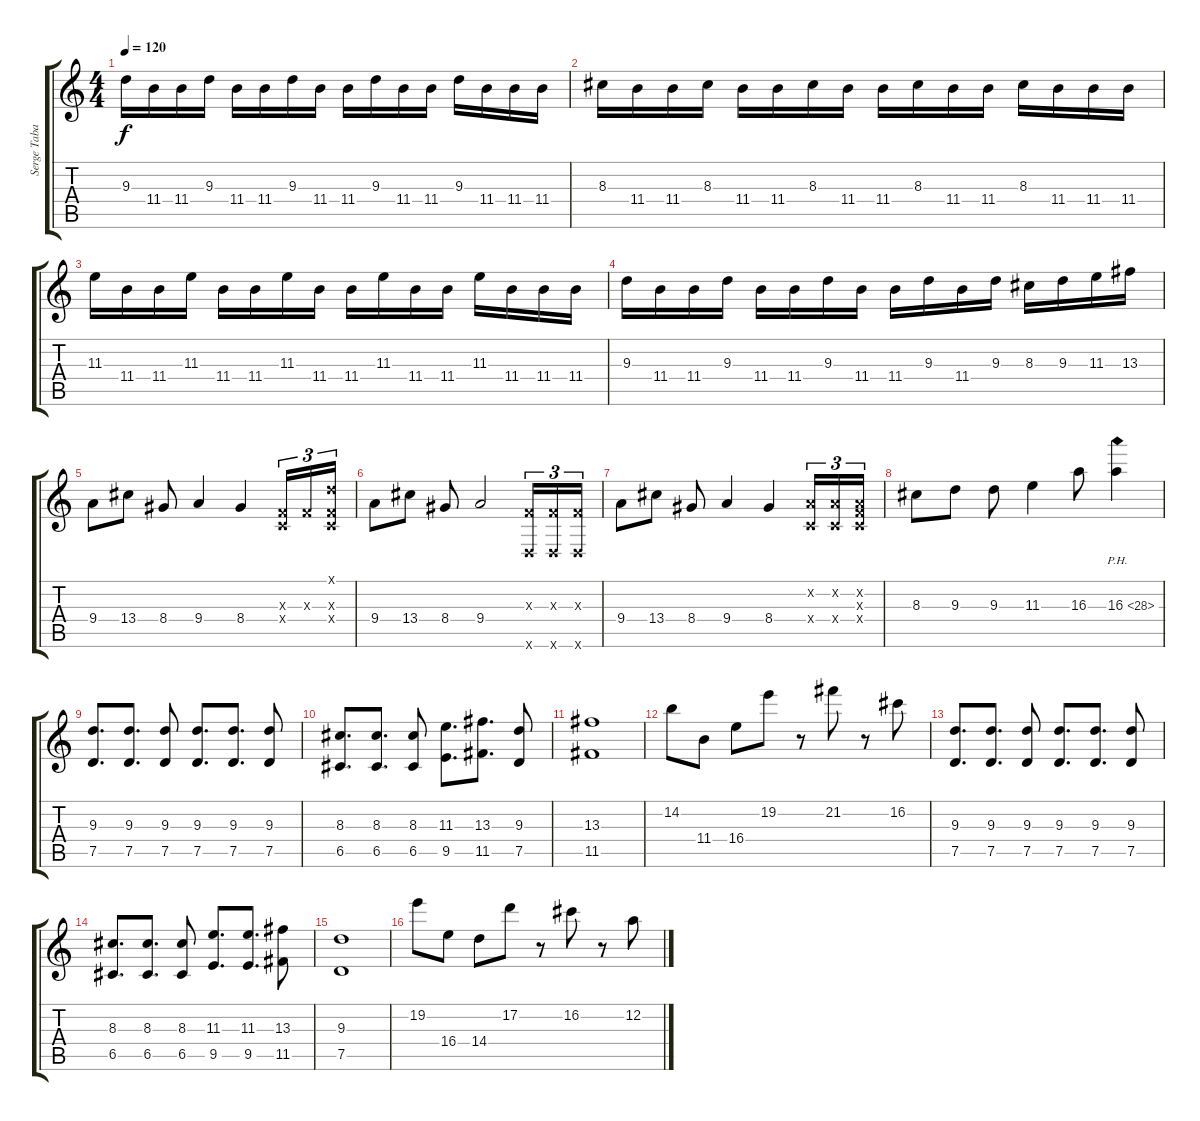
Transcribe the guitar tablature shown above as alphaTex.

\track ("Serge Tabachnikov " "Serge Taba") {instrument distortionguitar}
\staff {score tabs}
\tuning (D4 A3 F3 C3 G2 D2) {hide}
\ts (4 4)
\tempo 120
\clef g2
\ks c
9.3.16{dy f} 11.4.16 11.4.16 9.3.16 11.4.16 11.4.16 9.3.16 11.4.16 11.4.16 9.3.16 11.4.16 11.4.16 9.3.16 11.4.16 11.4.16 11.4.16 |
8.3.16 11.4.16 11.4.16 8.3.16 11.4.16 11.4.16 8.3.16 11.4.16 11.4.16 8.3.16 11.4.16 11.4.16 8.3.16 11.4.16 11.4.16 11.4.16 |
11.3.16 11.4.16 11.4.16 11.3.16 11.4.16 11.4.16 11.3.16 11.4.16 11.4.16 11.3.16 11.4.16 11.4.16 11.3.16 11.4.16 11.4.16 11.4.16 |
9.3.16 11.4.16 11.4.16 9.3.16 11.4.16 11.4.16 9.3.16 11.4.16 11.4.16 9.3.16 11.4.16 9.3.16 8.3.16 9.3.16 11.3.16 13.3.16 |
9.4.8 13.4.8 8.4.8 9.4.4 8.4.4 (0.3{x} 0.4{x}).16{tu (3 2)} 0.3{x}.16{tu (3 2)} (0.1{x} 0.3{x} 0.4{x}).16{tu (3 2)} |
9.4.8 13.4.8 8.4.8 9.4.2 (0.3{x} 0.6{x}).16{tu (3 2)} (0.3{x} 0.6{x}).16{tu (3 2)} (0.3{x} 0.6{x}).16{tu (3 2)} |
9.4.8 13.4.8 8.4.8 9.4.4 8.4.4 (0.2{x} 0.4{x}).16{tu (3 2)} (0.2{x} 0.4{x}).16{tu (3 2)} (0.2{x} 0.3{x} 0.4{x}).16{tu (3 2)} |
8.3.8 9.3.8 9.3.8 11.3.4 16.3.8 16.3{ph 12}.4 |
(9.3 7.5).8{d} (9.3 7.5).8{d} (9.3 7.5).8 (9.3 7.5).8{d} (9.3 7.5).8{d} (9.3 7.5).8 |
(8.3 6.5).8{d} (8.3 6.5).8{d} (8.3 6.5).8 (11.3 9.5).8{d} (13.3 11.5).8{d} (9.3 7.5).8 |
(13.3 11.5).1 |
14.2.8 11.4.8 16.4.8 19.2.8 r.8 21.2.8 r.8 16.2.8 |
(9.3 7.5).8{d} (9.3 7.5).8{d} (9.3 7.5).8 (9.3 7.5).8{d} (9.3 7.5).8{d} (9.3 7.5).8 |
(8.3 6.5).8{d} (8.3 6.5).8{d} (8.3 6.5).8 (11.3 9.5).8{d} (11.3 9.5).8{d} (13.3 11.5).8 |
(9.3 7.5).1 |
19.2.8 16.4.8 14.4.8 17.2.8 r.8 16.2.8 r.8 12.2.8
